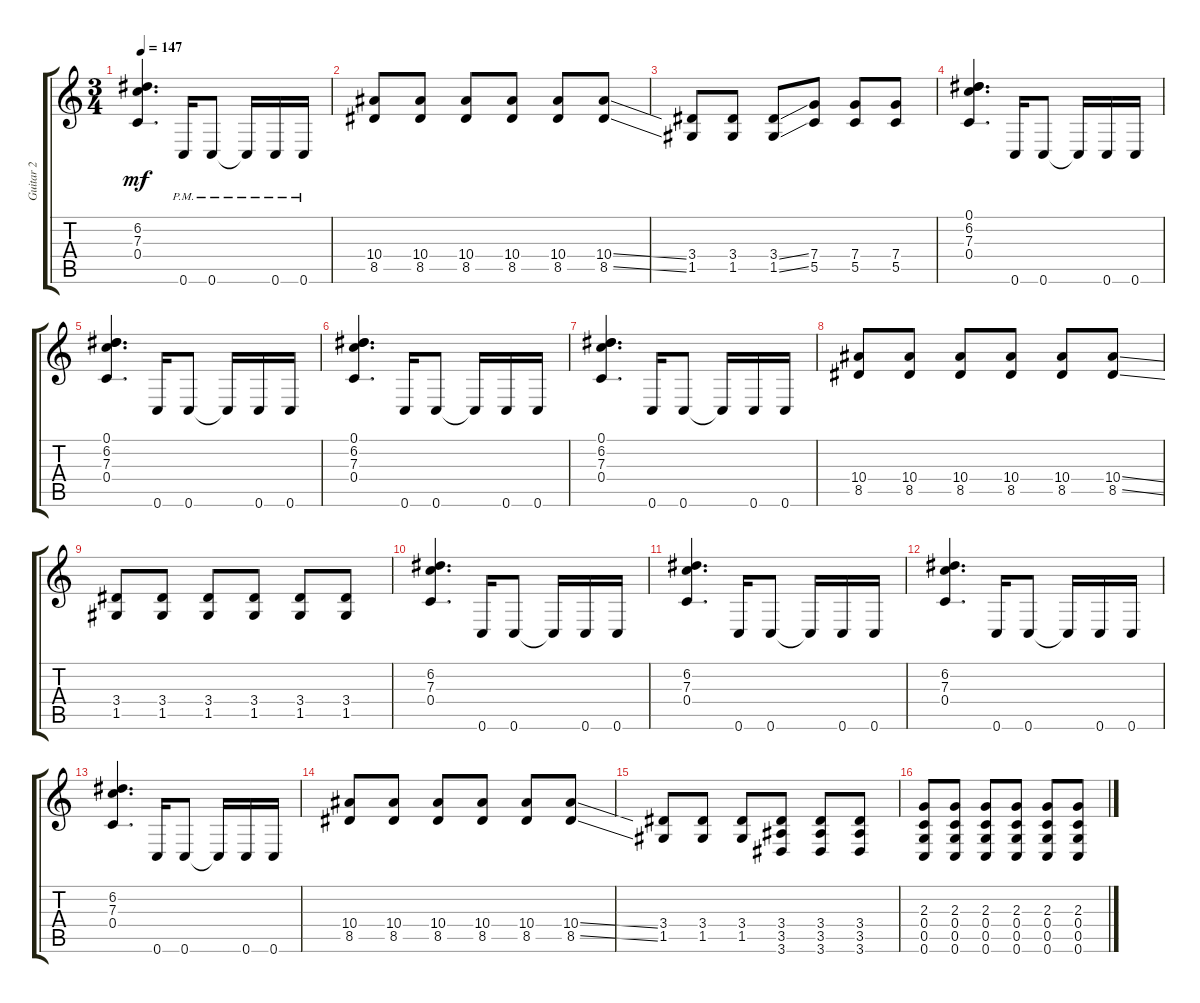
\track ("Guitar 2" "Guitar 2") {instrument distortionguitar}
\staff {score tabs}
\tuning (D4 A3 F3 C3 G2 C2) {hide}
\ts (3 4)
\tempo 147
\clef g2
\ks c
(6.2 7.3 0.4).4{d dy mf} 0.6{pm}.16 0.6{pm}.8 0.6{pm t}.16 0.6{pm}.16 0.6{pm}.16 |
(10.4 8.5).8 (10.4 8.5).8 (10.4 8.5).8 (10.4 8.5).8 (10.4 8.5).8 (10.4{ss} 8.5{ss}).8 |
(3.4 1.5).8 (3.4 1.5).8 (3.4{ss} 1.5{ss}).8 (7.4 5.5).8 (7.4 5.5).8 (7.4 5.5).8 |
(0.1 6.2 7.3 0.4).4{d} 0.6.16 0.6.8 0.6{t}.16 0.6.16 0.6.16 |
(0.1 6.2 7.3 0.4).4{d} 0.6.16 0.6.8 0.6{t}.16 0.6.16 0.6.16 |
(0.1 6.2 7.3 0.4).4{d} 0.6.16 0.6.8 0.6{t}.16 0.6.16 0.6.16 |
(0.1 6.2 7.3 0.4).4{d} 0.6.16 0.6.8 0.6{t}.16 0.6.16 0.6.16 |
(10.4 8.5).8 (10.4 8.5).8 (10.4 8.5).8 (10.4 8.5).8 (10.4 8.5).8 (10.4{ss} 8.5{ss}).8 |
(3.4 1.5).8 (3.4 1.5).8 (3.4 1.5).8 (3.4 1.5).8 (3.4 1.5).8 (3.4 1.5).8 |
(6.2 7.3 0.4).4{d} 0.6.16 0.6.8 0.6{t}.16 0.6.16 0.6.16 |
(6.2 7.3 0.4).4{d} 0.6.16 0.6.8 0.6{t}.16 0.6.16 0.6.16 |
(6.2 7.3 0.4).4{d} 0.6.16 0.6.8 0.6{t}.16 0.6.16 0.6.16 |
(6.2 7.3 0.4).4{d} 0.6.16 0.6.8 0.6{t}.16 0.6.16 0.6.16 |
(10.4 8.5).8 (10.4 8.5).8 (10.4 8.5).8 (10.4 8.5).8 (10.4 8.5).8 (10.4{ss} 8.5{ss}).8 |
(3.4 1.5).8 (3.4 1.5).8 (3.4 1.5).8 (3.4 3.5 3.6).8 (3.4 3.5 3.6).8 (3.4 3.5 3.6).8 |
(2.3 0.4 0.5 0.6).8 (2.3 0.4 0.5 0.6).8 (2.3 0.4 0.5 0.6).8 (2.3 0.4 0.5 0.6).8 (2.3 0.4 0.5 0.6).8 (2.3 0.4 0.5 0.6).8
